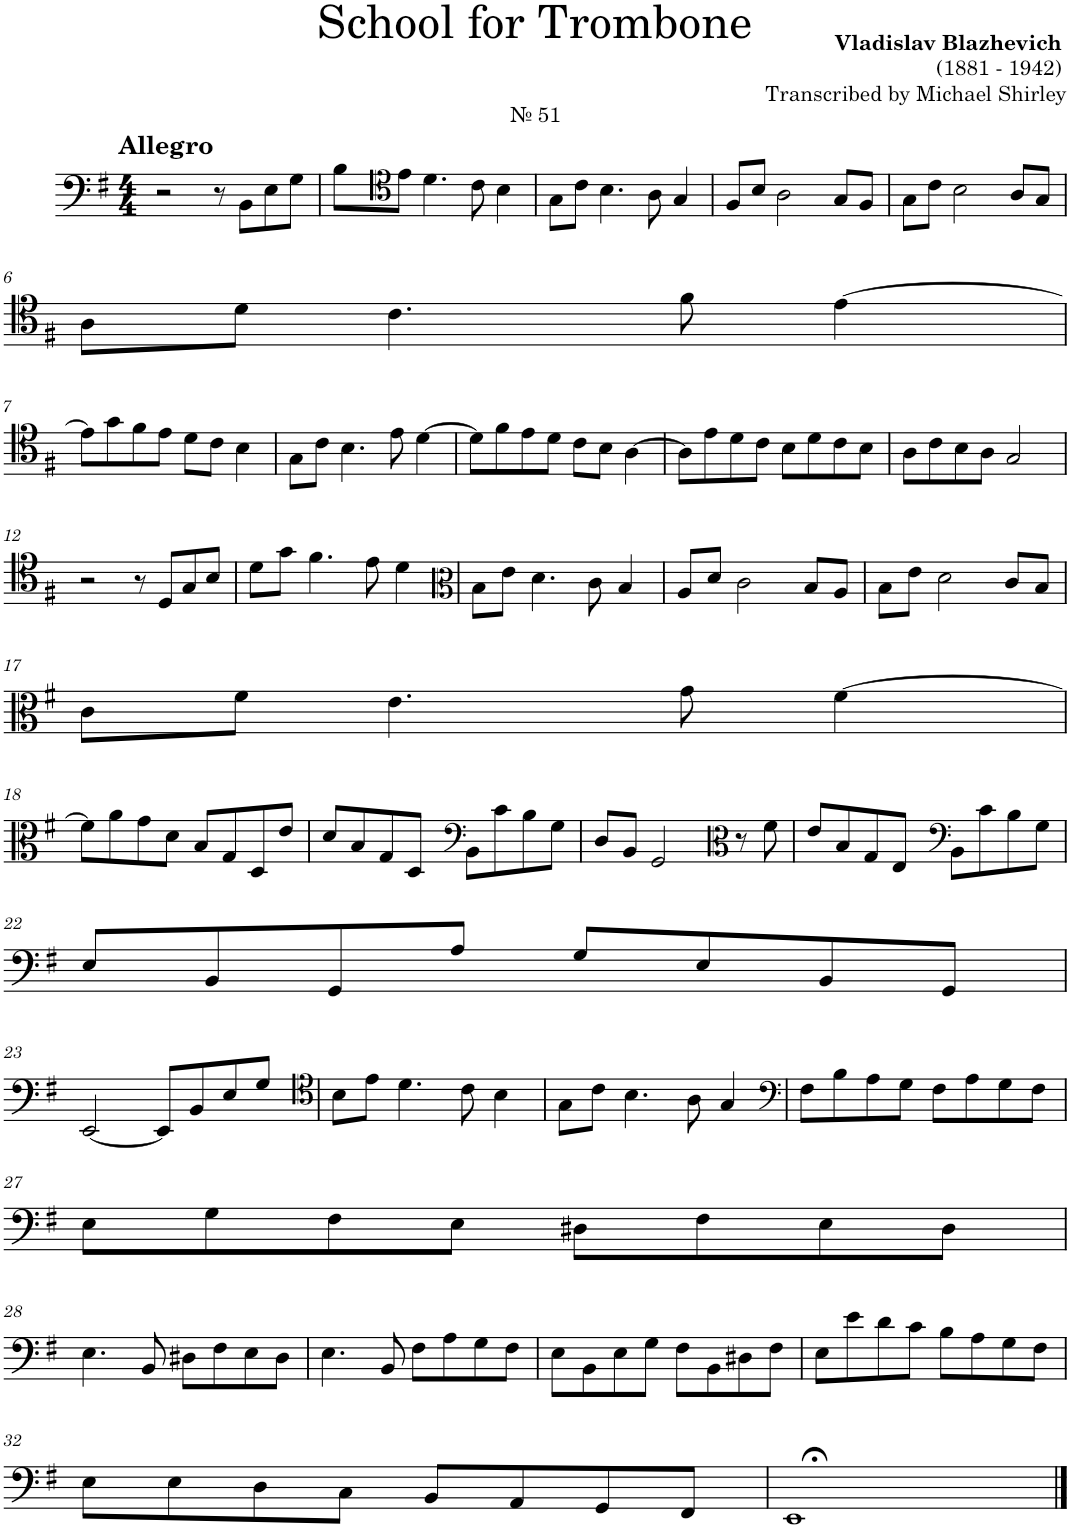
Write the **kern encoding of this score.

**kern
*part1
*staff1
*I"Trombone
*I'Tbn.
*clefF4
*k[f#]
*M4/4
=1
!LO:TX:a:t=№ 51
!LO:TX:a:B:t=Allegro
2r
8r
8BB\L
8E\
8G\J
=2
8B\L
*clefC4
8e\J
4.d\
8c\
4B\
=3
8G\L
8c\J
4.B\
8A\
4G/
=4
8F#/L
8B/J
2A\
8G/L
8F#/J
=5
8G\L
8c\J
2B\
8A/L
8G/J
!!LO:LB:g=z
=6
8A\L
8d\J
4.c\
8f#\
[4e\
!!LO:LB:g=z
=7
8e\L]
8g\
8f#\
8e\J
8d\L
8c\J
4B\
=8
8G\L
8c\J
4.B\
8e\
[4d\
=9
8d\L]
8f#\
8e\
8d\J
8c\L
8B\J
[4A\
=10
8A\L]
8e\
8d\
8c\J
8B\L
8d\
8c\
8B\J
=11
8A\L
8c\
8B\
8A\J
2G/
!!LO:LB:g=z
=12
2r
8r
8D/L
8G/
8B/J
=13
8d\L
8g\J
4.f#\
8e\
4d\
=14
*clefC3
8B\L
8e\J
4.d\
8c\
4B/
=15
8A/L
8d/J
2c\
8B/L
8A/J
=16
8B\L
8e\J
2d\
8c/L
8B/J
!!LO:LB:g=z
=17
8c\L
8f#\J
4.e\
8g\
[4f#\
!!LO:LB:g=z
=18
8f#\L]
8a\
8g\
8d\J
8B/L
8G/
8D/
8e/J
=19
8d/L
8B/
8G/
8D/J
*clefF4
8BB\L
8c\
8B\
8G\J
=20
8D/L
8BB/J
2GG/
*clefC3
8r
8f#\
=21
8e/L
8B/
8G/
8E/J
*clefF4
8BB\L
8c\
8B\
8G\J
!!LO:LB:g=z
=22
8E/L
8BB/
8GG/
8A/J
8G/L
8E/
8BB/
8GG/J
!!LO:LB:g=z
=23
[2EE/
8EE/L]
8BB/
8E/
8G/J
=24
*clefC4
8B\L
8e\J
4.d\
8c\
4B\
=25
8G\L
8c\J
4.B\
8A\
4G/
=26
*clefF4
8F#\L
8B\
8A\
8G\J
8F#\L
8A\
8G\
8F#\J
!!LO:LB:g=z
=27
8E\L
8G\
8F#\
8E\J
8D#X\L
8F#\
8E\
8D#\J
!!LO:LB:g=z
=28
4.E\
8BB/
8D#X\L
8F#\
8E\
8D#\J
=29
4.E\
8BB/
8F#\L
8A\
8G\
8F#\J
=30
8E\L
8BB\
8E\
8G\J
8F#\L
8BB\
8D#X\
8F#\J
=31
8E\L
8e\
8d\
8c\J
8B\L
8A\
8G\
8F#\J
!!LO:LB:g=z
=32
8E\L
8E\
8D\
8C\J
8BB/L
8AA/
8GG/
8FF#/J
=33
1EE;<
==
*-
